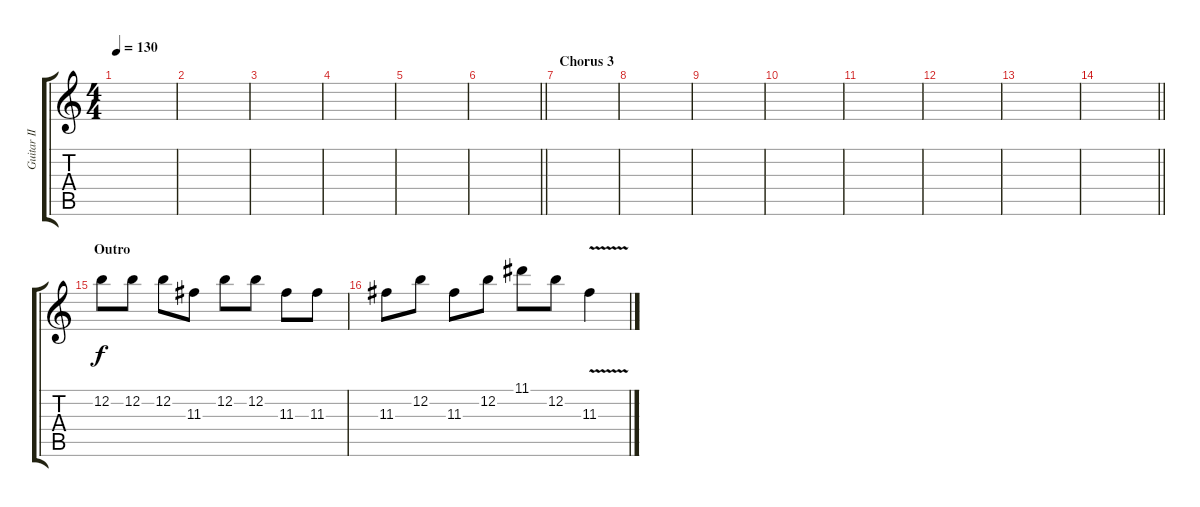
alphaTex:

\track ("Guitar II" "Guitar II") {instrument distortionguitar}
\staff {score tabs}
\tuning (E4 B3 G3 D3 A2 E2) {hide}
\ts (4 4)
\tempo 130
\clef g2
\ks c
|
|
|
|
|
\barLineRight lightlight
|
\section ("" "Chorus 3")
|
|
|
|
|
|
|
\barLineRight lightlight
|
\section ("" "Outro")
12.2.8 12.2.8 12.2.8 11.3.8 12.2.8 12.2.8 11.3.8 11.3.8 |
11.3.8 12.2.8 11.3.8 12.2.8 11.1.8 12.2.8 11.3{v}.4
